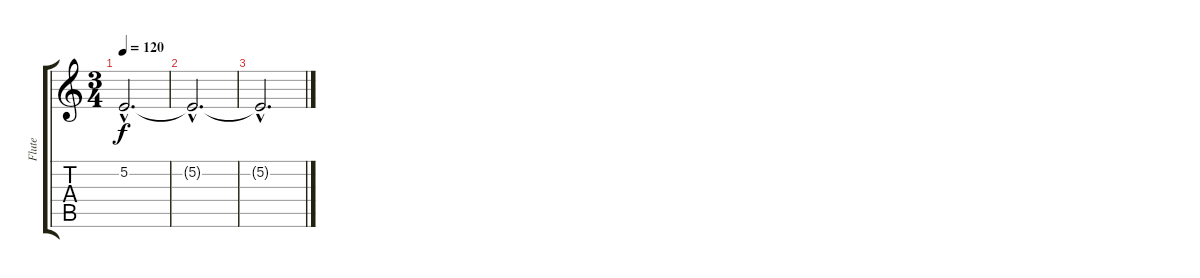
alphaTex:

\track ("Flute" "Flute") {instrument flute}
\staff {score tabs}
\tuning (E4 B3 G3 D3 A2 E2) {hide}
\ts (3 4)
\tempo 120
\clef g2
\ks c
5.2{hac t}.2{d dy f} |
5.2{hac t}.2{d} |
5.2{hac t}.2{d}
